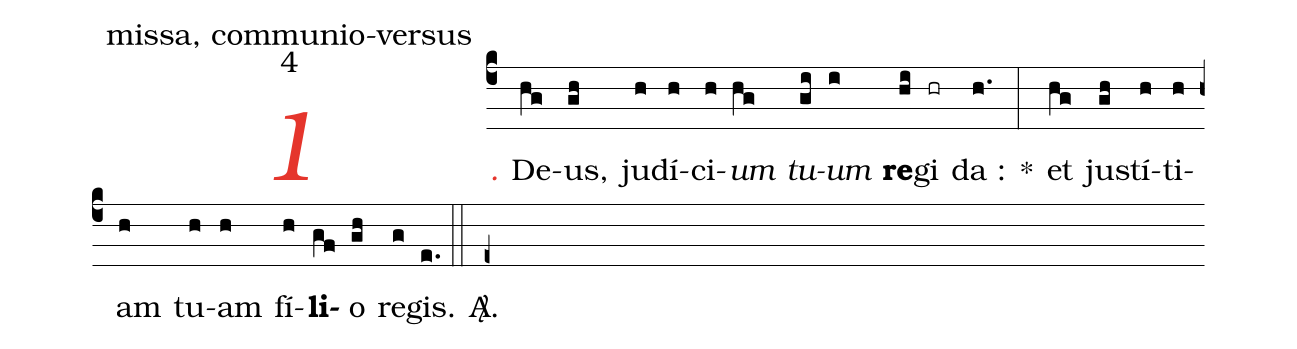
office-part: missa, communio-versus;
mode: 4;
%%
(c4)
<i><c>1.</c></i> {De}(hg)us,(gh) ju(h)dí(h)ci(h)<i>um</i>(hg) <i>tu</i>(gi)<i>um</i>(i) <b>re</b>(hi)gi(hr) da :(h.) *(:)
et(hg) ju(gh)stí(h)ti(h)am(h) tu(h)am(h) fí(h)<b>li</b>(gf)o(gh) re(g)gis.(e.) (::) <sp>A/</sp>.(e+Z)
